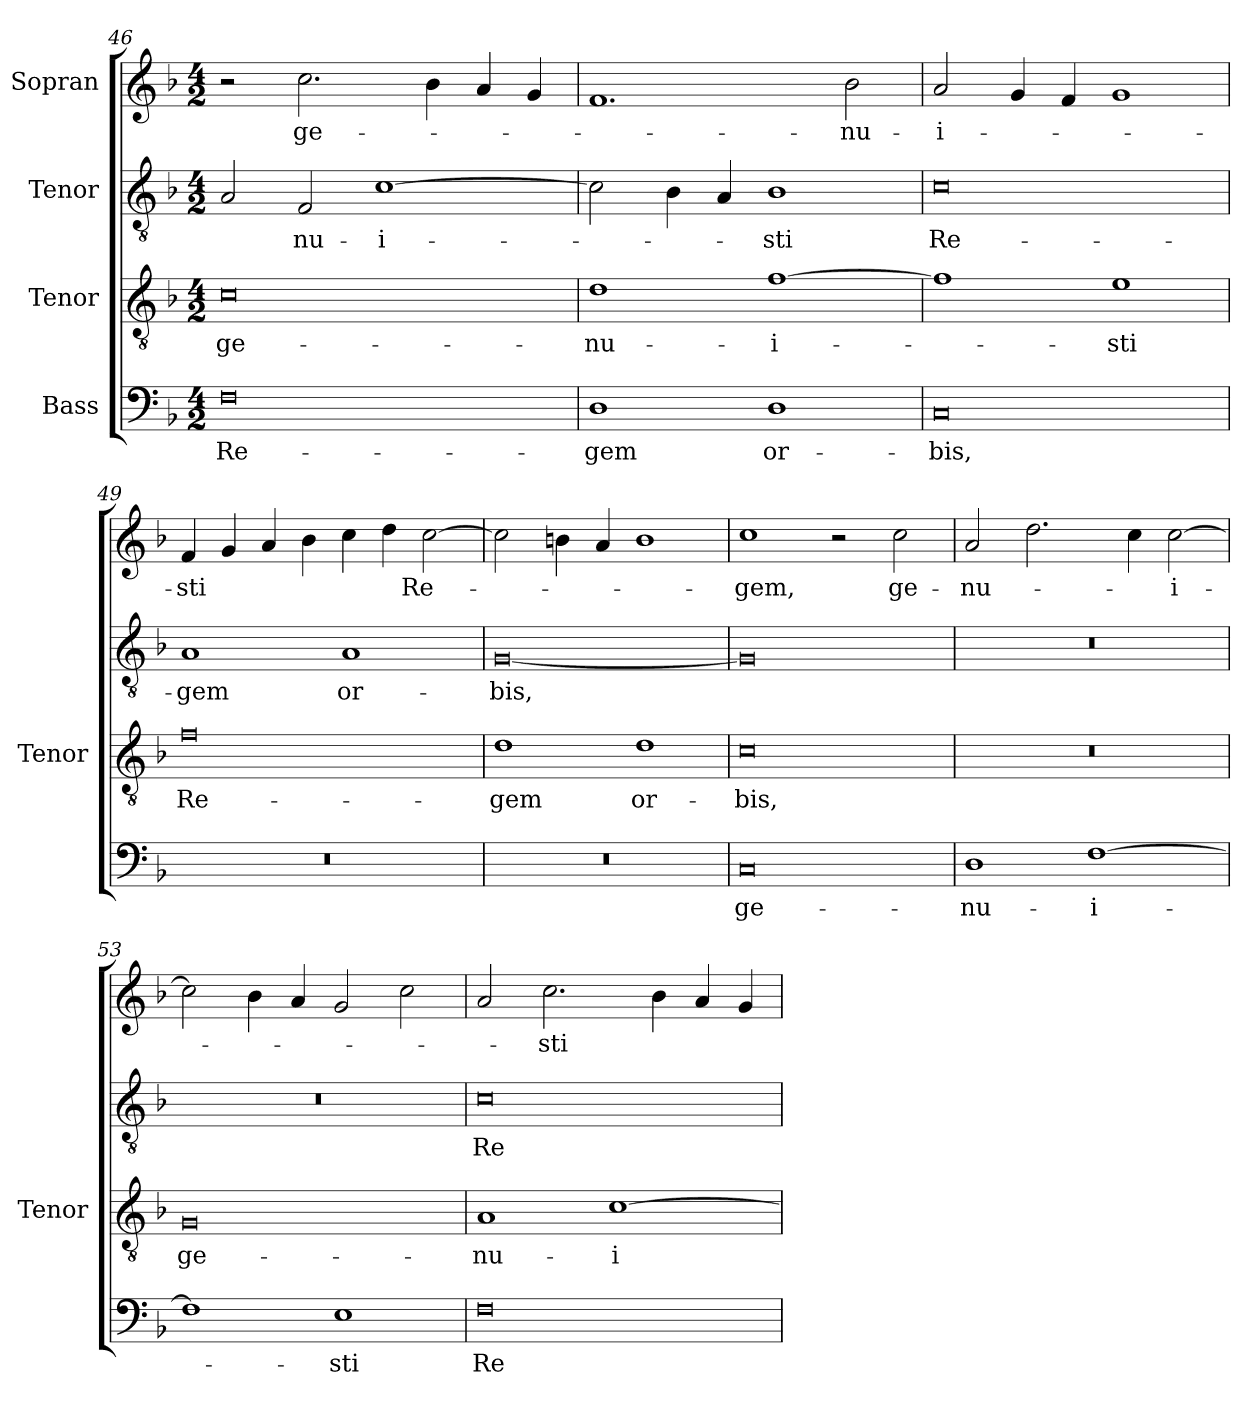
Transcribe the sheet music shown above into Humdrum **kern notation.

**kern	**text	**kern	**text	**kern	**text	**kern	**text
*part4	*part4	*part3	*part3	*part2	*part2	*part1	*part1
*staff4	*staff4	*staff3	*staff3	*staff2	*staff2	*staff1	*staff1
*I"Bass	*	*I"Tenor	*	*I"Tenor	*	*I"Sopran	*
*	*	*I'Tenor	*	*	*	*	*
*clefF4	*	*clefGv2	*	*clefGv2	*	*clefG2	*
*	*	*ITrd7c12	*	*ITrd7c12	*	*	*
*k[b-]	*	*k[b-]	*	*k[b-]	*	*k[b-]	*
*F:	*	*F:	*	*F:	*	*F:	*
*M4/2	*	*M4/2	*	*M4/2	*	*M4/2	*
=46	=46	=46	=46	=46	=46	=46	=46
!	!LO:LY:b:color=#000000	!	!	!	!	!	!
!	!	!	!LO:LY:b:color=#000000	!	!	!	!
0Fi	Re-	0Ci	ge-	2AAi/	.	2r	.
!	!	!	!	!	!LO:LY:b:color=#000000	!	!
!	!	!	!	!	!	!	!LO:LY:b:color=#000000
.	.	.	.	2FFi/	-nu-	2.cci\	ge-
!	!	!	!	!	!LO:LY:b:color=#000000	!	!
.	.	.	.	[>1Ci	-i-	.	.
.	.	.	.	.	.	4b-i\	.
.	.	.	.	.	.	4ai/	.
.	.	.	.	.	.	4gi/	.
!!LO:LB:g=z
=47	=47	=47	=47	=47	=47	=47	=47
!	!LO:LY:b:color=#000000	!	!	!	!	!	!
!	!	!	!LO:LY:b:color=#000000	!	!	!	!
1Di	-gem	1Di	-nu-	2Ci\]	.	1.fi	.
.	.	.	.	4BB-i\	.	.	.
.	.	.	.	4AAi/	.	.	.
!	!LO:LY:b:color=#000000	!	!	!	!	!	!
!	!	!	!LO:LY:b:color=#000000	!	!	!	!
!	!	!	!	!	!LO:LY:b:color=#000000	!	!
1Di	or-	[>1Fi	-i-	1BB-i	-sti	.	.
!	!	!	!	!	!	!	!LO:LY:b:color=#000000
.	.	.	.	.	.	2b-i\	-nu-
=48	=48	=48	=48	=48	=48	=48	=48
!	!LO:LY:b:color=#000000	!	!	!	!	!	!
!	!	!	!	!	!LO:LY:b:color=#000000	!	!
!	!	!	!	!	!	!	!LO:LY:b:color=#000000
0Ci	-bis,	1Fi]	.	0Ci	Re-	2ai/	-i-
.	.	.	.	.	.	4gi/	.
.	.	.	.	.	.	4fi/	.
!	!	!	!LO:LY:b:color=#000000	!	!	!	!
.	.	1Ei	-sti	.	.	1gi	.
=49	=49	=49	=49	=49	=49	=49	=49
!LO:N:vis=1	!	!	!	!	!	!	!
!	!	!	!LO:LY:b:color=#000000	!	!	!	!
!	!	!	!	!	!LO:LY:b:color=#000000	!	!
!	!	!	!	!	!	!	!LO:LY:b:color=#000000
0r	.	0Fi	Re-	1AAi	-gem	4fi/	-sti
.	.	.	.	.	.	4gi/	.
.	.	.	.	.	.	4ai/	.
.	.	.	.	.	.	4b-i\	.
!	!	!	!	!	!LO:LY:b:color=#000000	!	!
.	.	.	.	1AAi	or-	4cci\	.
.	.	.	.	.	.	4ddi\	.
!	!	!	!	!	!	!	!LO:LY:b:color=#000000
.	.	.	.	.	.	[>2cci\	Re-
=50	=50	=50	=50	=50	=50	=50	=50
!LO:N:vis=1	!	!	!	!	!	!	!
!	!	!	!LO:LY:b:color=#000000	!	!	!	!
!	!	!	!	!	!LO:LY:b:color=#000000	!	!
0r	.	1Di	-gem	[<0GGi	-bis,	2cci\]	.
.	.	.	.	.	.	4bni\	.
.	.	.	.	.	.	4ai/	.
!	!	!	!LO:LY:b:color=#000000	!	!	!	!
.	.	1Di	or-	.	.	1bi	.
=51	=51	=51	=51	=51	=51	=51	=51
!	!LO:LY:b:color=#000000	!	!	!	!	!	!
!	!	!	!LO:LY:b:color=#000000	!	!	!	!
!	!	!	!	!	!	!	!LO:LY:b:color=#000000
0Ci	ge-	0Ci	-bis,	0GGi]	.	1cci	-gem,
.	.	.	.	.	.	2r	.
!	!	!	!	!	!	!	!LO:LY:b:color=#000000
.	.	.	.	.	.	2cci\	ge-
=52	=52	=52	=52	=52	=52	=52	=52
!	!LO:LY:b:color=#000000	!LO:N:vis=1	!	!LO:N:vis=1	!	!	!
!	!	!	!	!	!	!	!LO:LY:b:color=#000000
1Di	-nu-	0r	.	0r	.	2ai/	-nu-
.	.	.	.	.	.	2.ddi\	.
!	!LO:LY:b:color=#000000	!	!	!	!	!	!
[>1Fi	-i-	.	.	.	.	.	.
.	.	.	.	.	.	4cci\	.
!	!	!	!	!	!	!	!LO:LY:b:color=#000000
.	.	.	.	.	.	[>2cci\	-i-
=53	=53	=53	=53	=53	=53	=53	=53
!	!	!	!LO:LY:b:color=#000000	!LO:N:vis=1	!	!	!
1Fi]	.	0GGi	ge-	0r	.	2cci\]	.
.	.	.	.	.	.	4b-i\	.
.	.	.	.	.	.	4ai/	.
!	!LO:LY:b:color=#000000	!	!	!	!	!	!
1Ei	-sti	.	.	.	.	2gi/	.
.	.	.	.	.	.	2cci\	.
!!LO:LB:g=z
=54	=54	=54	=54	=54	=54	=54	=54
!	!LO:LY:b:color=#000000	!	!	!	!	!	!
!	!	!	!LO:LY:b:color=#000000	!	!	!	!
!	!	!	!	!	!LO:LY:b:color=#000000	!	!
0Fi	Re-	1AAi	-nu-	0Ci	Re-	2ai/	.
!	!	!	!	!	!	!	!LO:LY:b:color=#000000
.	.	.	.	.	.	2.cci\	-sti
!	!	!	!LO:LY:b:color=#000000	!	!	!	!
.	.	[>1Ci	-i-	.	.	.	.
.	.	.	.	.	.	4b-i\	.
.	.	.	.	.	.	4ai/	.
.	.	.	.	.	.	4gi/	.
=	=	=	=	=	=	=	=
*-	*-	*-	*-	*-	*-	*-	*-
